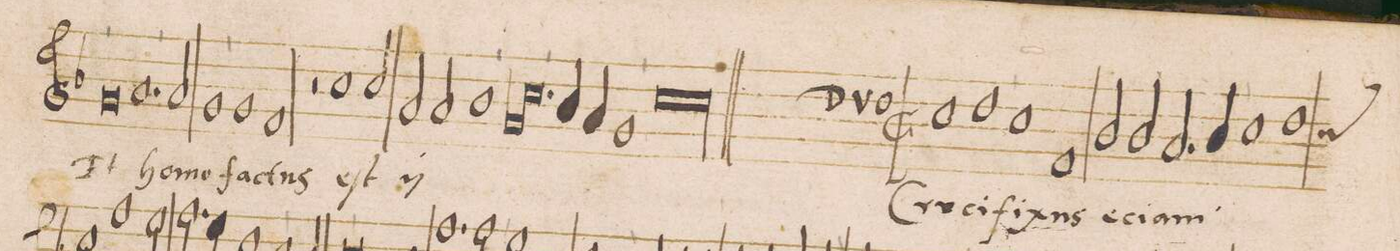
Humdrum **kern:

**kern	**text
*I"DISCANTVS	*
*clefG2	*
*k[b-]	*
*met(C|)	*
*M2/1	*
0g/	Et
=64-	=64-
1.a/,<	ho-
=65-	=65-
2a/	-mo
1g/,<	fac-
=66-	=66-
1g/	-tus
1f/	eſt
=67-	=67-
2r	.
1cc\	Et
2cc/	ho-
=68-	=68-
2a/	-mo
2a/	fa-
1b-\,<	.
=69-	=69-
*lig	*
1g/	.
1.cc\,<	.
*Xlig	*
=70-	=70-
4b-/	.
4a/	.
1g/,<	-ctus
=71-	=71-
0cc\l	eſt
=72||	=72||
*met(C|)	*
1cc\	Cru-
1dd\,<	-ci-
=73-	=73-
1cc\	-fi-
1f/	-xus
=74-	=74-
2b-/	e-
2b-/	-ci-
2.a/	-am
4b-/,<	.
=75-	=75-
1cc\	.
*custos:cc	*
1dd\	.
=76-	=76-
*-	*-
